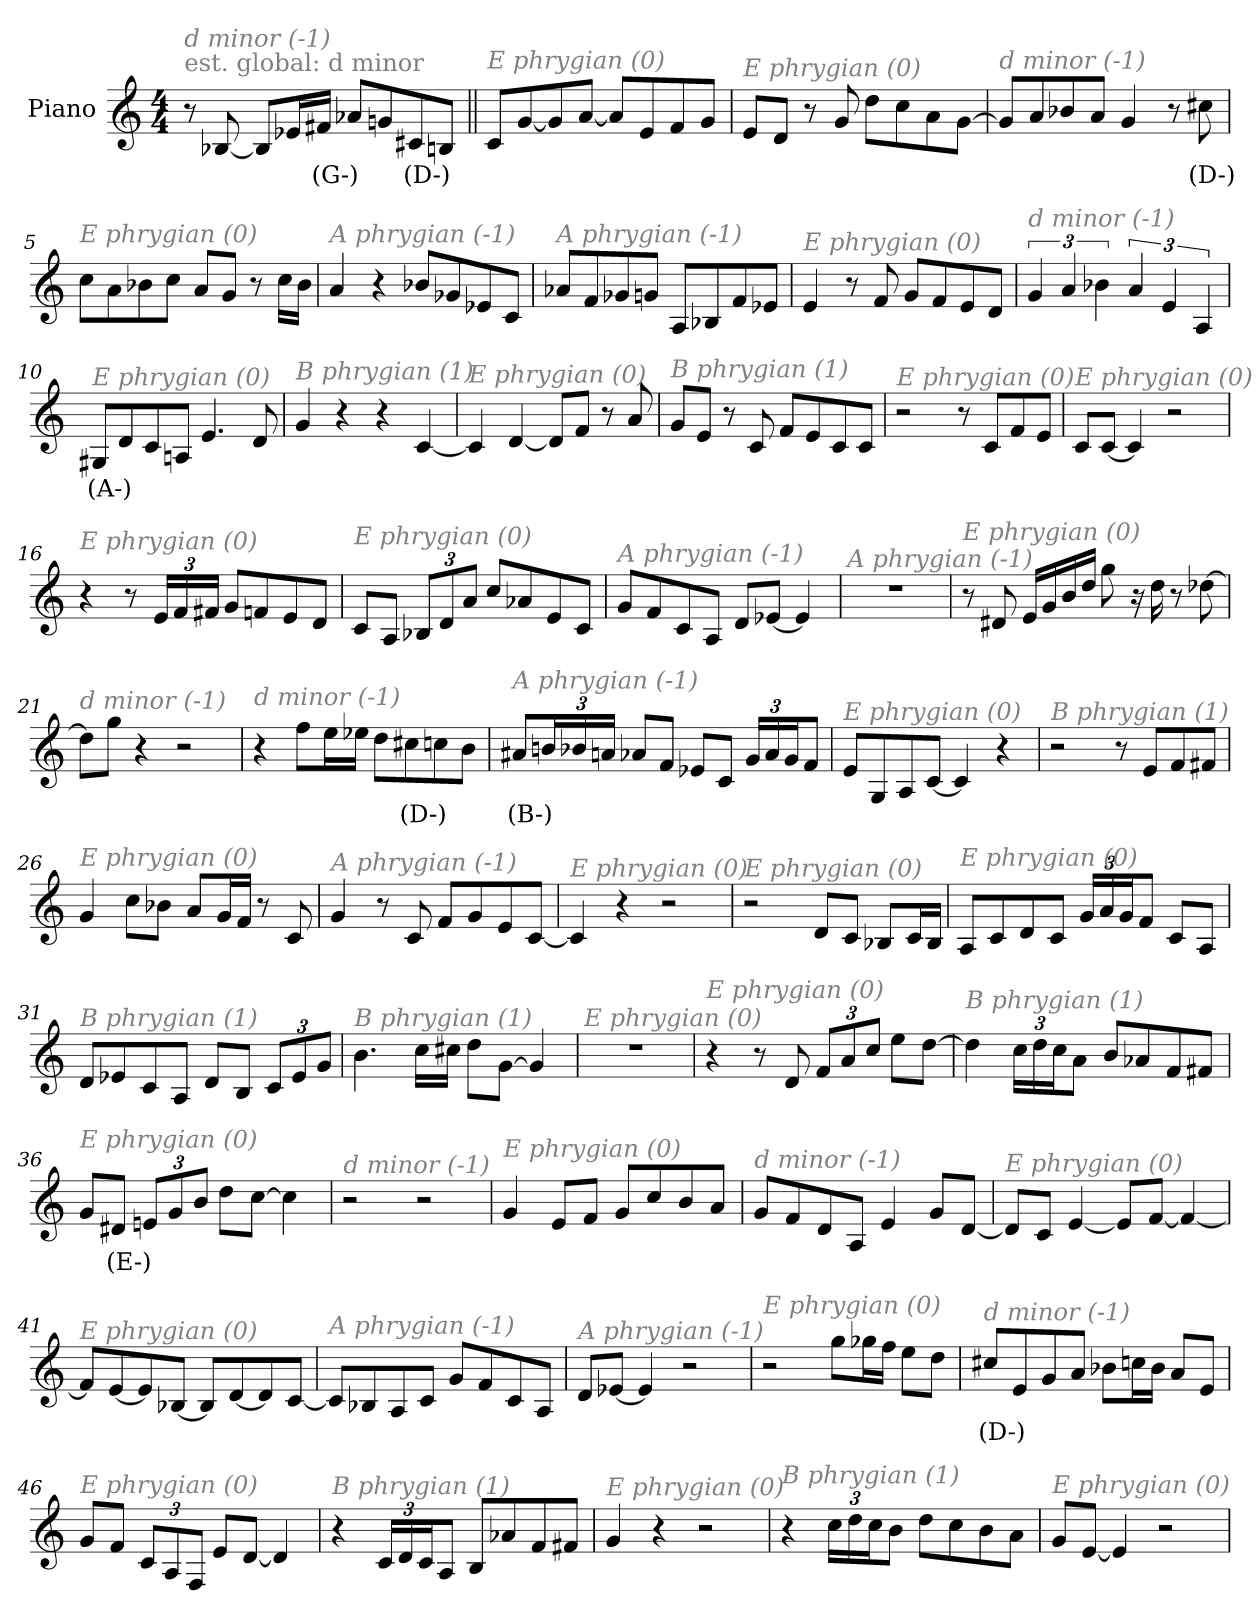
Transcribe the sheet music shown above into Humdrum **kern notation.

**kern	**text
*part1	*part1
*staff1	*staff1
*I"Piano	*
*I'Pno	*
*clefG2	*
*k[]	*
*M4/4	*
*MM180	*
=1	=1
!LO:TX:a:color=#808080:t=est. global&colon; d minor	!
!LO:TX:i:color=#808080:t=d minor (-1)	!
8r	.
[8B-X/	.
8B-/L]	.
16e-X/L	.
16f#Xi/JJ	(G-)
8a-X/L	.
8gn/	.
8c#Xi/	(D-)
8Bn/J	.
=2||	=2||
!LO:TX:i:color=#808080:t=E phrygian (0)	!
8c/L	.
[8g/	.
8g/]	.
[8a/J	.
8a/L]	.
8e/	.
8f/	.
8g/J	.
=3	=3
!LO:TX:i:color=#808080:t=E phrygian (0)	!
8e/L	.
8d/J	.
8r	.
8g/	.
8dd\L	.
8cc\	.
8a\	.
[8g\J	.
!!LO:LB:g=z
=4	=4
!LO:TX:i:color=#808080:t=d minor (-1)	!
8g/L]	.
8a/	.
8b-X/	.
8a/J	.
4g/	.
8r	.
8cc#Xi\	(D-)
=5	=5
!LO:TX:i:color=#808080:t=E phrygian (0)	!
8cc\L	.
8a\	.
8b-X\	.
8cc\J	.
8a/L	.
8g/J	.
8r	.
16cc\LL	.
16b-\JJ	.
=6	=6
!LO:TX:i:color=#808080:t=A phrygian (-1)	!
4a/	.
4r	.
8b-X/L	.
8g-X/	.
8e-X/	.
8c/J	.
=7	=7
!LO:TX:i:color=#808080:t=A phrygian (-1)	!
8a-X/L	.
8f/	.
8g-X/	.
8gn/J	.
8A/L	.
8B-X/	.
8f/	.
8e-X/J	.
!!LO:LB:g=z
=8	=8
!LO:TX:i:color=#808080:t=E phrygian (0)	!
4e/	.
8r	.
8f/	.
8g/L	.
8f/	.
8e/	.
8d/J	.
=9	=9
!LO:TX:i:color=#808080:t=d minor (-1)	!
6g/	.
6a/	.
6b-X\	.
6a/	.
6e/	.
6A/	.
=10	=10
!LO:TX:i:color=#808080:t=E phrygian (0)	!
8G#Xi/L	(A-)
8d/	.
8c/	.
8An/J	.
4.e/	.
8d/	.
=11	=11
!LO:TX:i:color=#808080:t=B phrygian (1)	!
4g/	.
4r	.
4r	.
[4c/	.
=12	=12
!LO:TX:i:color=#808080:t=E phrygian (0)	!
4c/]	.
[4d/	.
8d/L]	.
8f/J	.
8r	.
8a/	.
!!LO:LB:g=z
=13	=13
!LO:TX:i:color=#808080:t=B phrygian (1)	!
8g/L	.
8e/J	.
8r	.
8c/	.
8f/L	.
8e/	.
8c/	.
8c/J	.
=14	=14
!LO:TX:i:color=#808080:t=E phrygian (0)	!
2r	.
8r	.
8c/L	.
8f/	.
8e/J	.
=15	=15
!LO:TX:i:color=#808080:t=E phrygian (0)	!
8c/L	.
[8c/J	.
4c/]	.
2r	.
=16	=16
!LO:TX:i:color=#808080:t=E phrygian (0)	!
4r	.
8r	.
*Xbrackettup	*
24e/LL	.
24f/	.
24f#X/JJ	.
8g/L	.
8fn/	.
8e/	.
8d/J	.
!!LO:LB:g=z
=17	=17
!LO:TX:i:color=#808080:t=E phrygian (0)	!
8c/L	.
8A/J	.
12B-X/L	.
12d/	.
12a/J	.
8cc/L	.
8a-X/	.
8e/	.
8c/J	.
=18	=18
!LO:TX:i:color=#808080:t=A phrygian (-1)	!
8g/L	.
8f/	.
8c/	.
8A/J	.
8d/L	.
[8e-X/J	.
4e-/]	.
=19	=19
!LO:TX:i:color=#808080:t=A phrygian (-1)	!
1r	.
=20	=20
!LO:TX:i:color=#808080:t=E phrygian (0)	!
8r	.
8d#X/	.
16e/LL	.
16g/	.
16b/	.
16dd/JJ	.
8gg\	.
16r	.
16dd\	.
8r	.
[8dd-X\	.
=21	=21
!LO:TX:i:color=#808080:t=d minor (-1)	!
8dd-\L]	.
8gg\J	.
4r	.
2r	.
!!LO:LB:g=z
=22	=22
!LO:TX:i:color=#808080:t=d minor (-1)	!
4r	.
8ff\L	.
16ee\L	.
16ee-X\JJ	.
8dd\L	.
8cc#Xi\	(D-)
8cc\	.
8b\J	.
=23	=23
!LO:TX:i:color=#808080:t=A phrygian (-1)	!
8a#Xj/L	(B-)
24bn/L	.
24b-X/	.
24a/JJ	.
8a-X/L	.
8f/J	.
8e-X/L	.
8c/J	.
24g/LL	.
24a-/	.
24g/J	.
8f/J	.
=24	=24
!LO:TX:i:color=#808080:t=E phrygian (0)	!
8e/L	.
8G/	.
8A/	.
[8c/J	.
4c/]	.
4r	.
=25	=25
!LO:TX:i:color=#808080:t=B phrygian (1)	!
2r	.
8r	.
8e/L	.
8f/	.
8f#X/J	.
!!LO:LB:g=z
=26	=26
!LO:TX:i:color=#808080:t=E phrygian (0)	!
4g/	.
8cc\L	.
8b-X\J	.
8a/L	.
16g/L	.
16f/JJ	.
8r	.
8c/	.
=27	=27
!LO:TX:i:color=#808080:t=A phrygian (-1)	!
4g/	.
8r	.
8c/	.
8f/L	.
8g/	.
8e/	.
[8c/J	.
=28	=28
!LO:TX:i:color=#808080:t=E phrygian (0)	!
4c/]	.
4r	.
2r	.
=29	=29
!LO:TX:i:color=#808080:t=E phrygian (0)	!
2r	.
8d/L	.
8c/J	.
8B-X/L	.
16c/L	.
16B-/JJ	.
!!LO:LB:g=z
=30	=30
!LO:TX:i:color=#808080:t=E phrygian (0)	!
8A/L	.
8c/	.
8d/	.
8c/J	.
24g/LL	.
24a/	.
24g/J	.
8f/J	.
8c/L	.
8A/J	.
=31	=31
!LO:TX:i:color=#808080:t=B phrygian (1)	!
8d/L	.
8e-X/	.
8c/	.
8A/J	.
8d/L	.
8B/J	.
12c/L	.
12e-/	.
12g/J	.
=32	=32
!LO:TX:i:color=#808080:t=B phrygian (1)	!
4.b\	.
16cc\LL	.
16cc#X\JJ	.
8dd\L	.
[8g\J	.
4g/]	.
=33	=33
!LO:TX:i:color=#808080:t=E phrygian (0)	!
1r	.
=34	=34
!LO:TX:i:color=#808080:t=E phrygian (0)	!
4r	.
8r	.
8d/	.
12f/L	.
12a/	.
12cc/J	.
8ee\L	.
[8dd\J	.
!!LO:LB:g=z
=35	=35
!LO:TX:i:color=#808080:t=B phrygian (1)	!
4dd\]	.
24cc\LL	.
24dd\	.
24cc\J	.
8a\J	.
8b/L	.
8a-X/	.
8f/	.
8f#X/J	.
=36	=36
!LO:TX:i:color=#808080:t=E phrygian (0)	!
8g/L	.
8d#Xi/J	(E-)
12en/L	.
12g/	.
12b/J	.
8dd\L	.
[8cc\J	.
4cc\]	.
=37	=37
!LO:TX:i:color=#808080:t=d minor (-1)	!
2r	.
2r	.
=38	=38
!LO:TX:i:color=#808080:t=E phrygian (0)	!
4g/	.
8e/L	.
8f/J	.
8g/L	.
8cc/	.
8b/	.
8a/J	.
=39	=39
!LO:TX:i:color=#808080:t=d minor (-1)	!
8g/L	.
8f/	.
8d/	.
8A/J	.
4e/	.
8g/L	.
[8d/J	.
!!LO:LB:g=z
=40	=40
!LO:TX:i:color=#808080:t=E phrygian (0)	!
8d/L]	.
8c/J	.
[4e/	.
8e/L]	.
[8f/J	.
4f/_	.
=41	=41
!LO:TX:i:color=#808080:t=E phrygian (0)	!
8f/L]	.
[8e/	.
8e/]	.
[8B-X/J	.
8B-/L]	.
[8d/	.
8d/]	.
[8c/J	.
=42	=42
!LO:TX:i:color=#808080:t=A phrygian (-1)	!
8c/L]	.
8B-X/	.
8A/	.
8c/J	.
8g/L	.
8f/	.
8c/	.
8A/J	.
=43	=43
!LO:TX:i:color=#808080:t=A phrygian (-1)	!
8d/L	.
[8e-X/J	.
4e-/]	.
2r	.
!!LO:PB:g=z
=44	=44
!LO:TX:i:color=#808080:t=E phrygian (0)	!
2r	.
8gg\L	.
16gg-X\L	.
16ff\JJ	.
8ee\L	.
8dd\J	.
=45	=45
!LO:TX:i:color=#808080:t=d minor (-1)	!
8cc#Xi/L	(D-)
8e/	.
8g/	.
8a/J	.
8b-X\L	.
16cc\L	.
16b-\JJ	.
8a/L	.
8e/J	.
=46	=46
!LO:TX:i:color=#808080:t=E phrygian (0)	!
8g/L	.
8f/J	.
12c/L	.
12A/	.
12F/J	.
8e/L	.
[8d/J	.
4d/]	.
=47	=47
!LO:TX:i:color=#808080:t=B phrygian (1)	!
4r	.
24c/LL	.
24d/	.
24c/J	.
8A/J	.
8B/L	.
8a-X/	.
8f/	.
8f#X/J	.
!!LO:LB:g=z
=48	=48
!LO:TX:i:color=#808080:t=E phrygian (0)	!
4g/	.
4r	.
2r	.
=49	=49
!LO:TX:i:color=#808080:t=B phrygian (1)	!
4r	.
24cc\LL	.
24dd\	.
24cc\J	.
8b\J	.
8dd\L	.
8cc\	.
8b\	.
8a\J	.
=50	=50
!LO:TX:i:color=#808080:t=E phrygian (0)	!
8g/L	.
[8e/J	.
4e/]	.
2r	.
=	=
*-	*-
